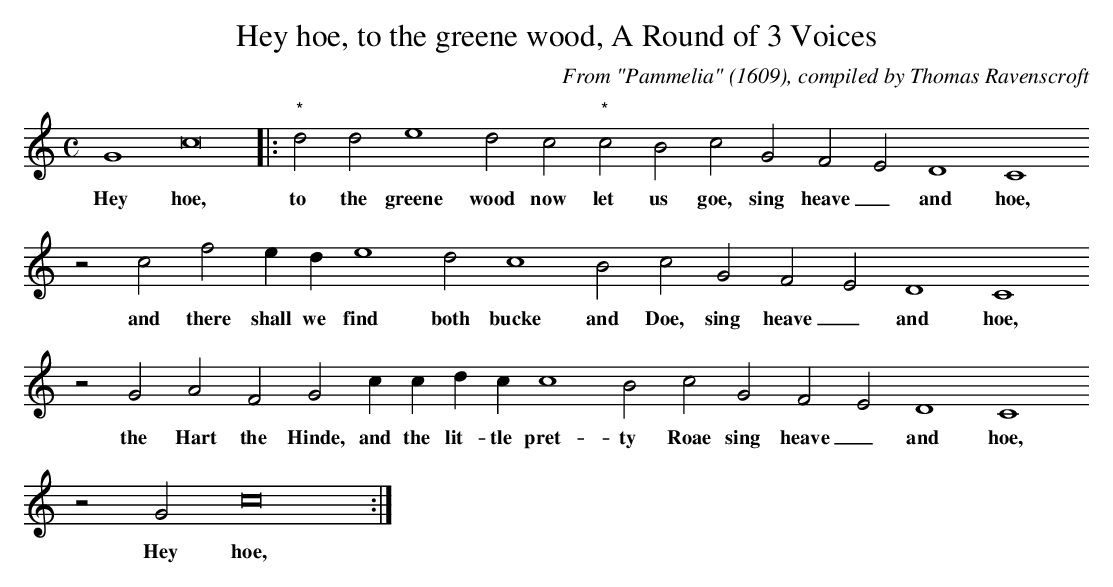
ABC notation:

X:1
T:Hey hoe, to the greene wood, A Round of 3 Voices
C:From "Pammelia" (1609), compiled by Thomas Ravenscroft
L:1/2
M:C
K:C
G2c4 |: "*"dde2 dc  "*"cBc GFED2C2
w:Hey hoe, to the greene wood now let us goe, sing heave _ and hoe,
zcf e/d/e2d c2Bc GFED2C2
w:and there shall we find both bucke and Doe, sing heave _ and hoe,
zGAFG c/c/d/c/ c2Bc GFED2C2
w:the Hart the Hinde, and the lit- tle pret- ty Roae sing heave _ and hoe,
z Gc4 :|
w:Hey hoe,
